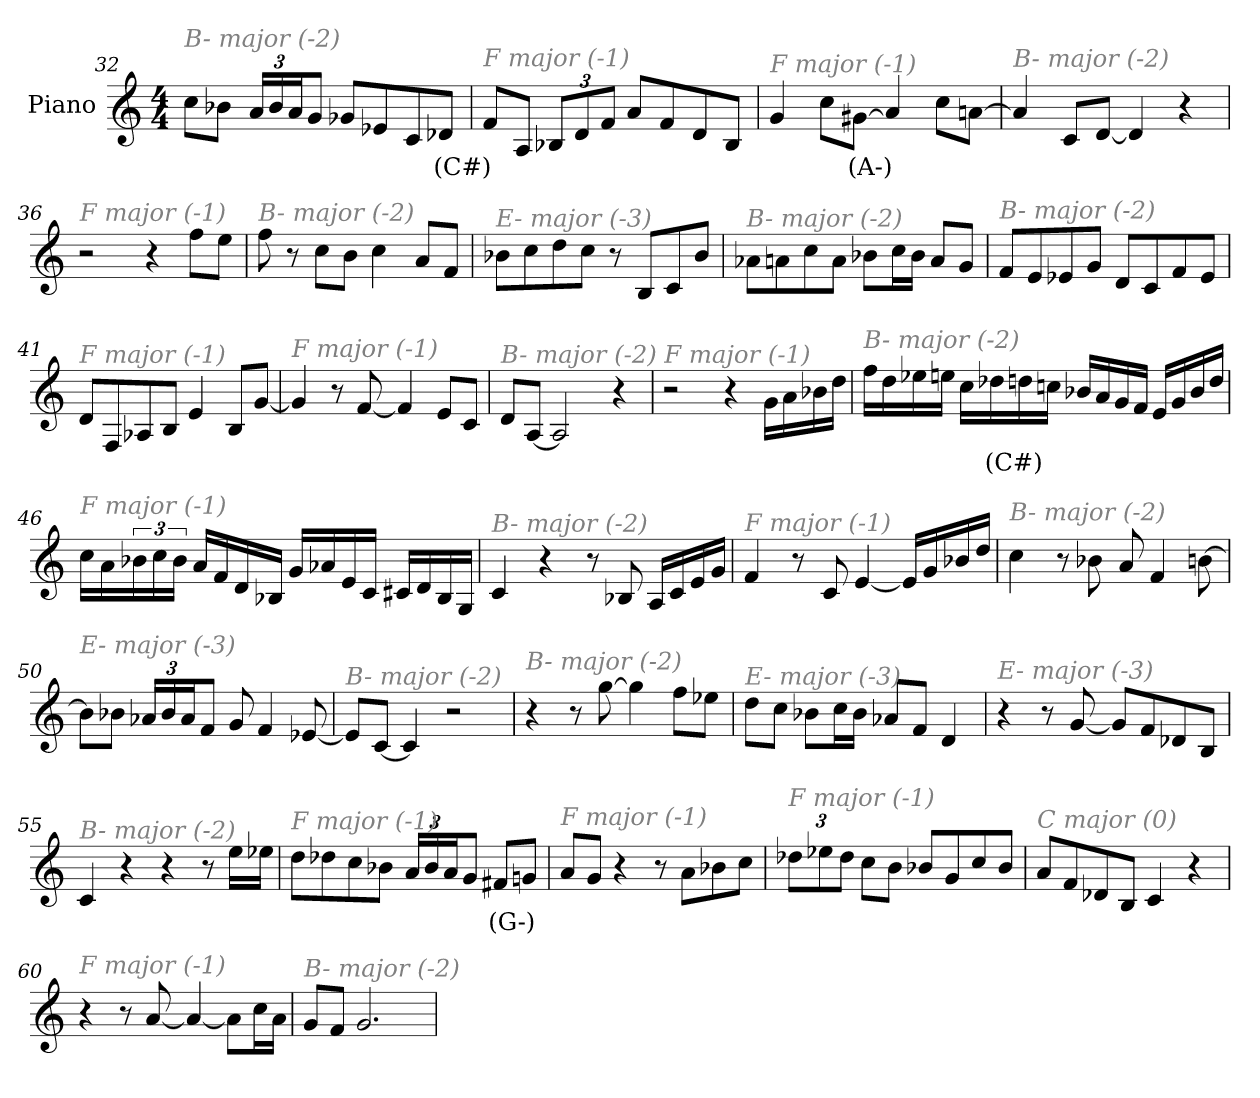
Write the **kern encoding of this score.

**kern	**text
*part1	*part1
*staff1	*staff1
*I"Piano	*
*I'Pno	*
*clefG2	*
*k[]	*
*M4/4	*
=32	=32
!LO:TX:i:color=#808080:t=B- major (-2)	!
8cc\L	.
8b-X\J	.
*Xbrackettup	*
24a/LL	.
24b-/	.
24a/J	.
8g/J	.
8g-X/L	.
8e-X/	.
8c/	.
8d-Xi/J	(C#)
!!LO:LB:g=z
=33	=33
!LO:TX:i:color=#808080:t=F major (-1)	!
8f/L	.
8A/J	.
12B-X/L	.
12d/	.
12f/J	.
8a/L	.
8f/	.
8d/	.
8B-/J	.
=34	=34
!LO:TX:i:color=#808080:t=F major (-1)	!
4g/	.
8cc\L	.
[8g#Xi\J	(A-)
4a-/]	.
8cc\L	.
[8an\J	.
=35	=35
!LO:TX:i:color=#808080:t=B- major (-2)	!
4a/]	.
8c/L	.
[8d/J	.
4d/]	.
4r	.
=36	=36
!LO:TX:i:color=#808080:t=F major (-1)	!
2r	.
4r	.
8ff\L	.
8ee\J	.
=37	=37
!LO:TX:i:color=#808080:t=B- major (-2)	!
8ff\	.
8r	.
8cc\L	.
8b\J	.
4cc\	.
8a/L	.
8f/J	.
!!LO:LB:g=z
=38	=38
!LO:TX:i:color=#808080:t=E- major (-3)	!
8b-X\L	.
8cc\	.
8dd\	.
8cc\J	.
8r	.
8B/L	.
8c/	.
8b-/J	.
=39	=39
!LO:TX:i:color=#808080:t=B- major (-2)	!
8a-X\L	.
8an\	.
8cc\	.
8a\J	.
8b-X\L	.
16cc\L	.
16b-\JJ	.
8a/L	.
8g/J	.
=40	=40
!LO:TX:i:color=#808080:t=B- major (-2)	!
8f/L	.
8e/	.
8e-X/	.
8g/J	.
8d/L	.
8c/	.
8f/	.
8e-/J	.
=41	=41
!LO:TX:i:color=#808080:t=F major (-1)	!
8d/L	.
8F/	.
8A-X/	.
8B/J	.
4e/	.
8B/L	.
[8g/J	.
!!LO:LB:g=z
=42	=42
!LO:TX:i:color=#808080:t=F major (-1)	!
4g/]	.
8r	.
[8f/	.
4f/]	.
8e/L	.
8c/J	.
=43	=43
!LO:TX:i:color=#808080:t=B- major (-2)	!
8d/L	.
[8A/J	.
2A/]	.
4r	.
=44	=44
!LO:TX:i:color=#808080:t=F major (-1)	!
2r	.
4r	.
16g\LL	.
16a\	.
16b-X\	.
16dd\JJ	.
=45	=45
!LO:TX:i:color=#808080:t=B- major (-2)	!
16ff\LL	.
16dd\	.
16ee-X\	.
16een\JJ	.
16cc\LL	.
16dd-Xi\	(C#)
16dd\	.
16ccn\JJ	.
16b-X/LL	.
16a/	.
16g/	.
16f/JJ	.
16e/LL	.
16g/	.
16b-/	.
16dd/JJ	.
!!LO:PB:g=z
=46	=46
!LO:TX:i:color=#808080:t=F major (-1)	!
16cc\LL	.
16a\	.
*brackettup	*
24b-X\	.
24cc\	.
24b-\JJ	.
16a/LL	.
16f/	.
16d/	.
16B-X/JJ	.
16g/LL	.
16a-X/	.
16e/	.
16c/JJ	.
16c#X/LL	.
16d/	.
16B-/	.
16G/JJ	.
=47	=47
!LO:TX:i:color=#808080:t=B- major (-2)	!
4c/	.
4r	.
8r	.
8B-X/	.
16A/LL	.
16c/	.
16e/	.
16g/JJ	.
=48	=48
!LO:TX:i:color=#808080:t=F major (-1)	!
4f/	.
8r	.
8c/	.
[4e/	.
16e/LL]	.
16g/	.
16b-X/	.
16dd/JJ	.
!!LO:LB:g=z
=49	=49
!LO:TX:i:color=#808080:t=B- major (-2)	!
4cc\	.
8r	.
8b-X\	.
8a/	.
4f/	.
[8bn\	.
=50	=50
!LO:TX:i:color=#808080:t=E- major (-3)	!
8b\L]	.
8b-X\J	.
*Xbrackettup	*
24a-X/LL	.
24b-/	.
24a-/J	.
8f/J	.
8g/	.
4f/	.
[8e-X/	.
=51	=51
!LO:TX:i:color=#808080:t=B- major (-2)	!
8e-/L]	.
[8c/J	.
4c/]	.
2r	.
=52	=52
!LO:TX:i:color=#808080:t=B- major (-2)	!
4r	.
8r	.
[8gg\	.
4gg\]	.
8ff\L	.
8ee-X\J	.
=53	=53
!LO:TX:i:color=#808080:t=E- major (-3)	!
8dd\L	.
8cc\J	.
8b-X\L	.
16cc\L	.
16b-\JJ	.
8a-X/L	.
8f/J	.
4d/	.
!!LO:LB:g=z
=54	=54
!LO:TX:i:color=#808080:t=E- major (-3)	!
4r	.
8r	.
[8g/	.
8g/L]	.
8f/	.
8d-X/	.
8B/J	.
=55	=55
!LO:TX:i:color=#808080:t=B- major (-2)	!
4c/	.
4r	.
4r	.
8r	.
16ee\LL	.
16ee-X\JJ	.
=56	=56
!LO:TX:i:color=#808080:t=F major (-1)	!
8dd\L	.
8dd-X\	.
8cc\	.
8b-X\J	.
24a/LL	.
24b-/	.
24a/J	.
8g/J	.
8f#Xi/L	(G-)
8gn/J	.
=57	=57
!LO:TX:i:color=#808080:t=F major (-1)	!
8a/L	.
8g/J	.
4r	.
8r	.
8a\L	.
8b-X\	.
8cc\J	.
!!LO:LB:g=z
=58	=58
!LO:TX:i:color=#808080:t=F major (-1)	!
12dd-X\L	.
12ee-X\	.
12dd-\J	.
8cc\L	.
8b\J	.
8b-X/L	.
8g/	.
8cc/	.
8b-/J	.
=59	=59
!LO:TX:i:color=#808080:t=C major (0)	!
8a/L	.
8f/	.
8d-X/	.
8B/J	.
4c/	.
4r	.
=60	=60
!LO:TX:i:color=#808080:t=F major (-1)	!
4r	.
8r	.
[8a/	.
4a/_	.
8a\L]	.
16cc\L	.
16a\JJ	.
=61	=61
!LO:TX:i:color=#808080:t=B- major (-2)	!
8g/L	.
8f/J	.
2.g/	.
=	=
*-	*-
